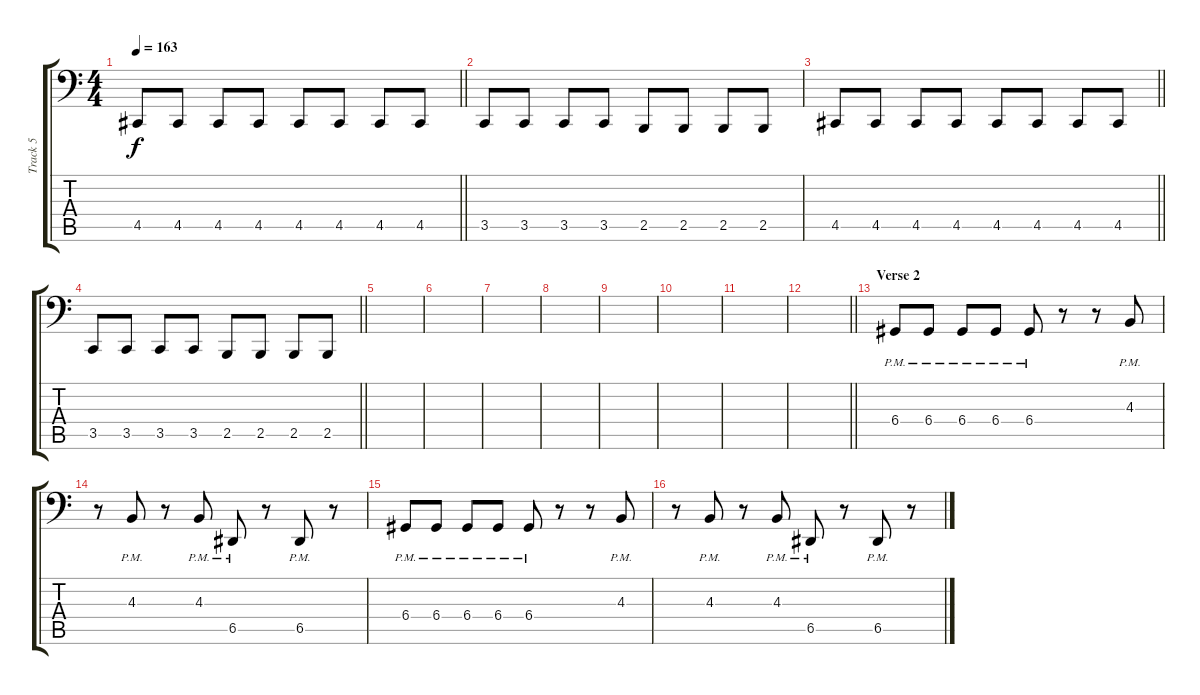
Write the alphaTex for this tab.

\track ("Track 5" "Track 5") {instrument lead2sawtooth}
\staff {score tabs}
\tuning (E3 B2 G2 D2 A1 E1) {hide}
\ts (4 4)
\tempo 163
\clef f4
\barLineRight lightlight
\ks c
4.5.8{dy f} 4.5.8 4.5.8 4.5.8 4.5.8 4.5.8 4.5.8 4.5.8 |
3.5.8 3.5.8 3.5.8 3.5.8 2.5.8 2.5.8 2.5.8 2.5.8 |
\barLineRight lightlight
4.5.8 4.5.8 4.5.8 4.5.8 4.5.8 4.5.8 4.5.8 4.5.8 |
\barLineRight lightlight
3.5.8 3.5.8 3.5.8 3.5.8 2.5.8 2.5.8 2.5.8 2.5.8 |
\section ("" "")
|
|
|
|
|
|
|
\barLineRight lightlight
|
\section ("" "Verse 2")
6.4{pm}.8 6.4{pm}.8 6.4{pm}.8 6.4{pm}.8 6.4{pm}.8 r.8 r.8 4.3{pm}.8 |
r.8 4.3{pm}.8 r.8 4.3{pm}.8 6.5{pm}.8 r.8 6.5{pm}.8 r.8 |
6.4{pm}.8 6.4{pm}.8 6.4{pm}.8 6.4{pm}.8 6.4{pm}.8 r.8 r.8 4.3{pm}.8 |
r.8 4.3{pm}.8 r.8 4.3{pm}.8 6.5{pm}.8 r.8 6.5{pm}.8 r.8
